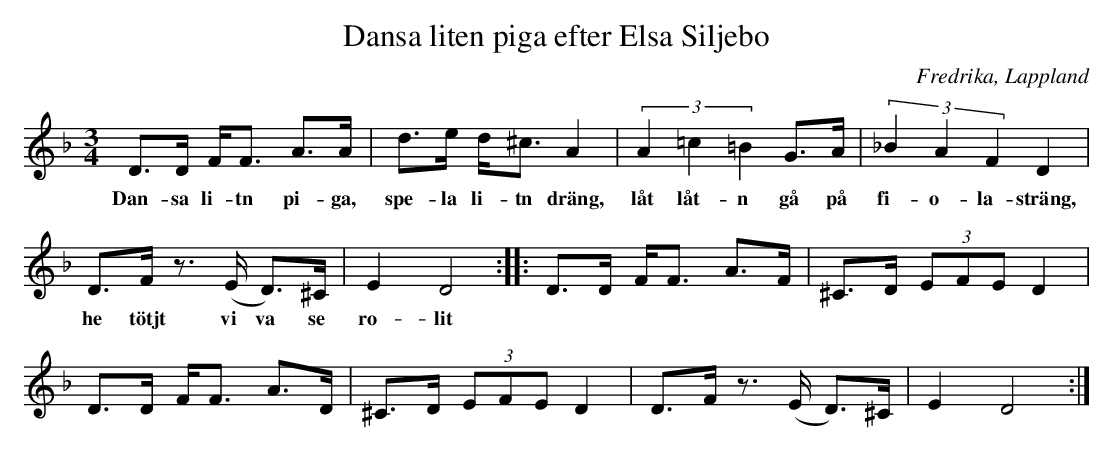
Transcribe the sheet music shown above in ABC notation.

X:1
T:Dansa liten piga efter Elsa Siljebo
O:Fredrika, Lappland
M:3/4
L:1/8
K:Dm
D>D F<F A>A | d>e d<^c A2 | (3A2=c2=B2 G>A | (3_B2A2F2 D2 |
w:Dan-sa li-tn pi-ga, spe-la li-tn dräng, låt låt-n gå på fi-o-la-sträng,
D>F  z>(E D)>^C | E2 D4 :: D>D F<F A>F | ^C>D (3EFE D2 |
w:he tötjt vi va se ro-lit
D>D F<F A>D | ^C>D (3EFE D2 | D>F- z>(E D)>^C | E2 D4 :|
